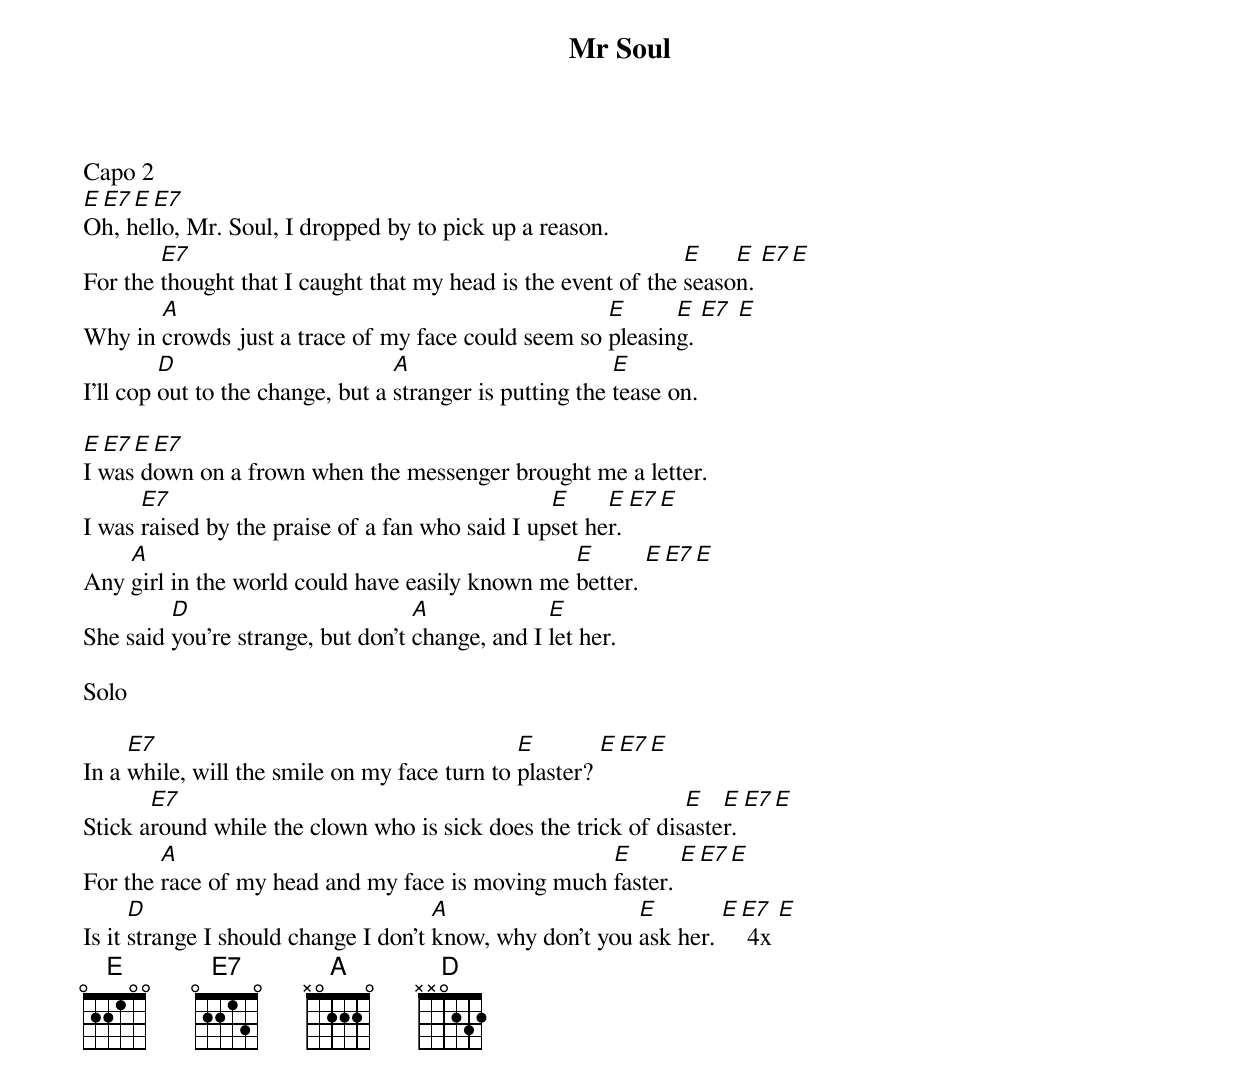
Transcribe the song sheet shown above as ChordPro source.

{title:Mr Soul}
Capo 2
[E][E7][E][E7]
Oh, hello, Mr. Soul, I dropped by to pick up a reason.
For the [E7]thought that I caught that my head is the event of the [E]seaso[E]n. [E7][E]
Why in [A]crowds just a trace of my face could seem so [E]pleasin[E]g. [E7] [E]
I'll cop [D]out to the change, but a [A]stranger is putting the [E]tease on.

[E][E7][E][E7]
I was down on a frown when the messenger brought me a letter.
I was [E7]raised by the praise of a fan who said I up[E]set he[E]r. [E7][E]
Any [A]girl in the world could have easily known me [E]better. [E][E7][E]
She said [D]you're strange, but don't [A]change, and I [E]let her.

Solo

In a [E7]while, will the smile on my face turn to [E]plaster? [E][E7][E]
Stick a[E7]round while the clown who is sick does the trick of dis[E]aste[E]r. [E7][E]
For the [A]race of my head and my face is moving much [E]faster. [E][E7][E]
Is it [D]strange I should change I don't [A]know, why don't you [E]ask her. [E][E7] 4x [E]
